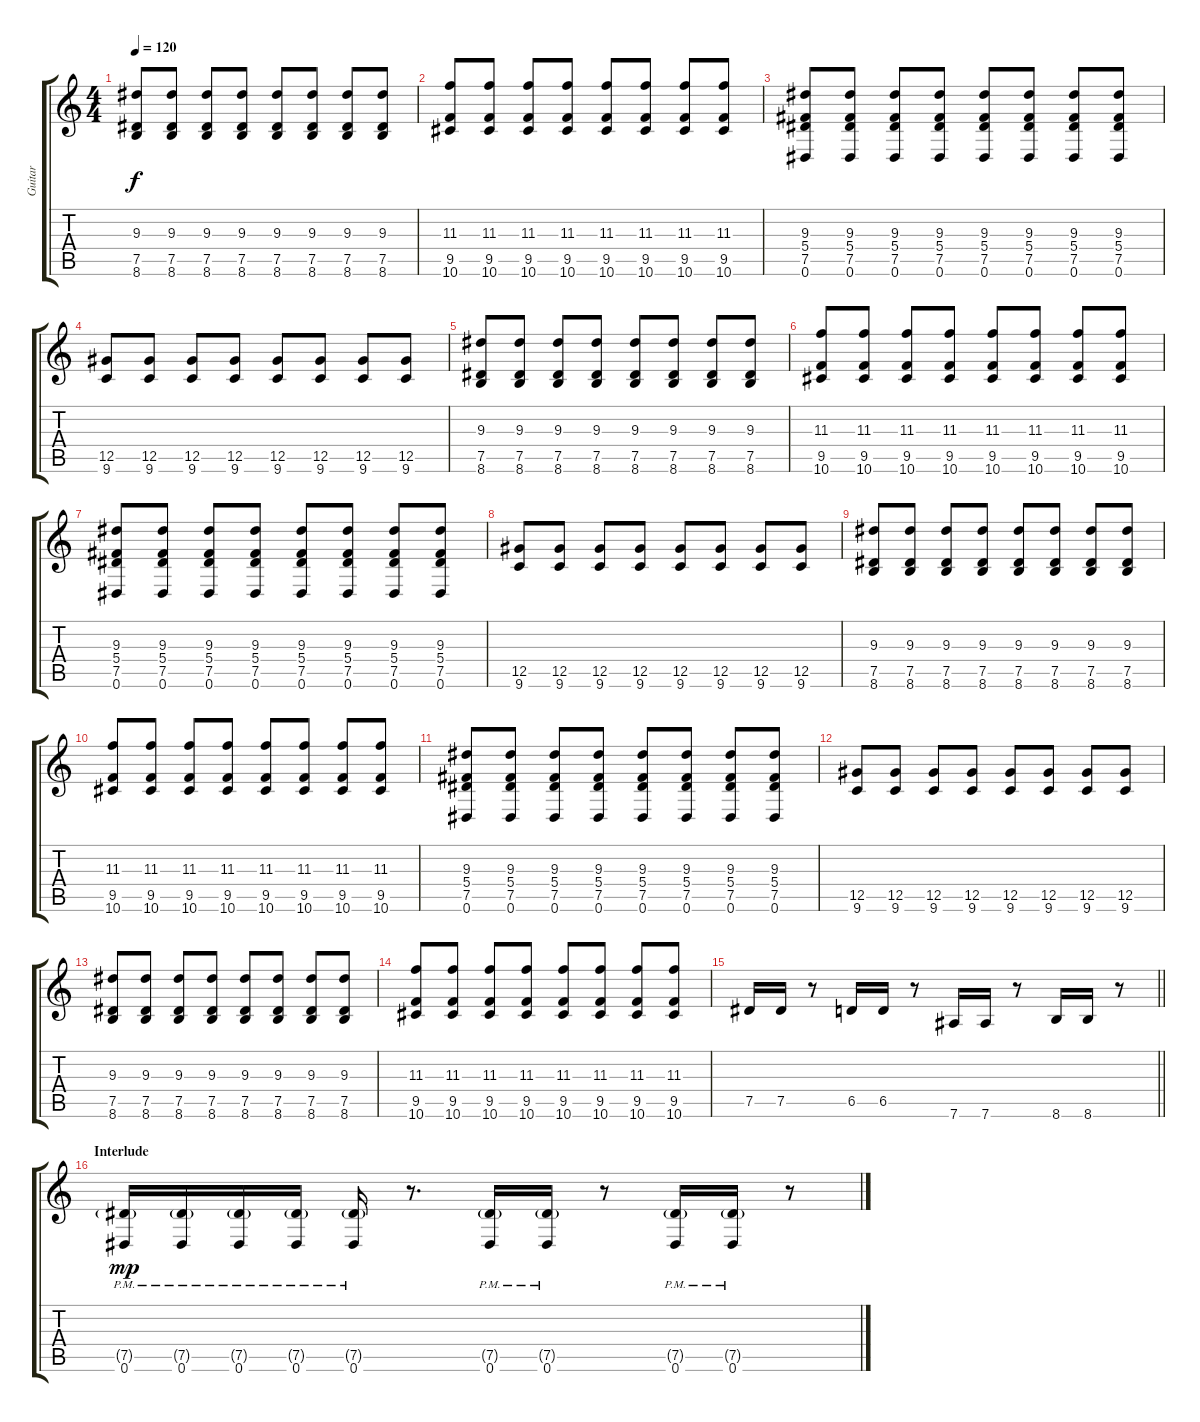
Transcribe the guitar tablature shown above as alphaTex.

\track ("Guitar" "Guitar") {instrument distortionguitar}
\staff {score tabs}
\tuning (Eb4 Bb3 Gb3 Db3 Ab2 Eb2) {hide}
\ts (4 4)
\tempo 120
\clef g2
\ks c
(9.3 7.5 8.6).8{dy f} (9.3 7.5 8.6).8 (9.3 7.5 8.6).8 (9.3 7.5 8.6).8 (9.3 7.5 8.6).8 (9.3 7.5 8.6).8 (9.3 7.5 8.6).8 (9.3 7.5 8.6).8 |
(11.3 9.5 10.6).8 (11.3 9.5 10.6).8 (11.3 9.5 10.6).8 (11.3 9.5 10.6).8 (11.3 9.5 10.6).8 (11.3 9.5 10.6).8 (11.3 9.5 10.6).8 (11.3 9.5 10.6).8 |
(9.3 5.4 7.5 0.6).8 (9.3 5.4 7.5 0.6).8 (9.3 5.4 7.5 0.6).8 (9.3 5.4 7.5 0.6).8 (9.3 5.4 7.5 0.6).8 (9.3 5.4 7.5 0.6).8 (9.3 5.4 7.5 0.6).8 (9.3 5.4 7.5 0.6).8 |
(12.5 9.6).8 (12.5 9.6).8 (12.5 9.6).8 (12.5 9.6).8 (12.5 9.6).8 (12.5 9.6).8 (12.5 9.6).8 (12.5 9.6).8 |
(9.3 7.5 8.6).8 (9.3 7.5 8.6).8 (9.3 7.5 8.6).8 (9.3 7.5 8.6).8 (9.3 7.5 8.6).8 (9.3 7.5 8.6).8 (9.3 7.5 8.6).8 (9.3 7.5 8.6).8 |
(11.3 9.5 10.6).8 (11.3 9.5 10.6).8 (11.3 9.5 10.6).8 (11.3 9.5 10.6).8 (11.3 9.5 10.6).8 (11.3 9.5 10.6).8 (11.3 9.5 10.6).8 (11.3 9.5 10.6).8 |
(9.3 5.4 7.5 0.6).8 (9.3 5.4 7.5 0.6).8 (9.3 5.4 7.5 0.6).8 (9.3 5.4 7.5 0.6).8 (9.3 5.4 7.5 0.6).8 (9.3 5.4 7.5 0.6).8 (9.3 5.4 7.5 0.6).8 (9.3 5.4 7.5 0.6).8 |
(12.5 9.6).8 (12.5 9.6).8 (12.5 9.6).8 (12.5 9.6).8 (12.5 9.6).8 (12.5 9.6).8 (12.5 9.6).8 (12.5 9.6).8 |
(9.3 7.5 8.6).8 (9.3 7.5 8.6).8 (9.3 7.5 8.6).8 (9.3 7.5 8.6).8 (9.3 7.5 8.6).8 (9.3 7.5 8.6).8 (9.3 7.5 8.6).8 (9.3 7.5 8.6).8 |
(11.3 9.5 10.6).8 (11.3 9.5 10.6).8 (11.3 9.5 10.6).8 (11.3 9.5 10.6).8 (11.3 9.5 10.6).8 (11.3 9.5 10.6).8 (11.3 9.5 10.6).8 (11.3 9.5 10.6).8 |
(9.3 5.4 7.5 0.6).8 (9.3 5.4 7.5 0.6).8 (9.3 5.4 7.5 0.6).8 (9.3 5.4 7.5 0.6).8 (9.3 5.4 7.5 0.6).8 (9.3 5.4 7.5 0.6).8 (9.3 5.4 7.5 0.6).8 (9.3 5.4 7.5 0.6).8 |
(12.5 9.6).8 (12.5 9.6).8 (12.5 9.6).8 (12.5 9.6).8 (12.5 9.6).8 (12.5 9.6).8 (12.5 9.6).8 (12.5 9.6).8 |
(9.3 7.5 8.6).8 (9.3 7.5 8.6).8 (9.3 7.5 8.6).8 (9.3 7.5 8.6).8 (9.3 7.5 8.6).8 (9.3 7.5 8.6).8 (9.3 7.5 8.6).8 (9.3 7.5 8.6).8 |
(11.3 9.5 10.6).8 (11.3 9.5 10.6).8 (11.3 9.5 10.6).8 (11.3 9.5 10.6).8 (11.3 9.5 10.6).8 (11.3 9.5 10.6).8 (11.3 9.5 10.6).8 (11.3 9.5 10.6).8 |
\barLineRight lightlight
7.5.16{volume 13} 7.5.16 r.8 6.5.16 6.5.16 r.8 7.6.16 7.6.16 r.8 8.6.16 8.6.16 r.8 |
\section ("" "Interlude")
(7.5{g pm} 0.6{pm}).16{dy mp} (7.5{g pm} 0.6{pm}).16 (7.5{g pm} 0.6{pm}).16 (7.5{g pm} 0.6{pm}).16 (7.5{g pm} 0.6{pm}).16 r.8{d} (7.5{g pm} 0.6{pm}).16 (7.5{g pm} 0.6{pm}).16 r.8 (7.5{g pm} 0.6{pm}).16 (7.5{g pm} 0.6{pm}).16 r.8
